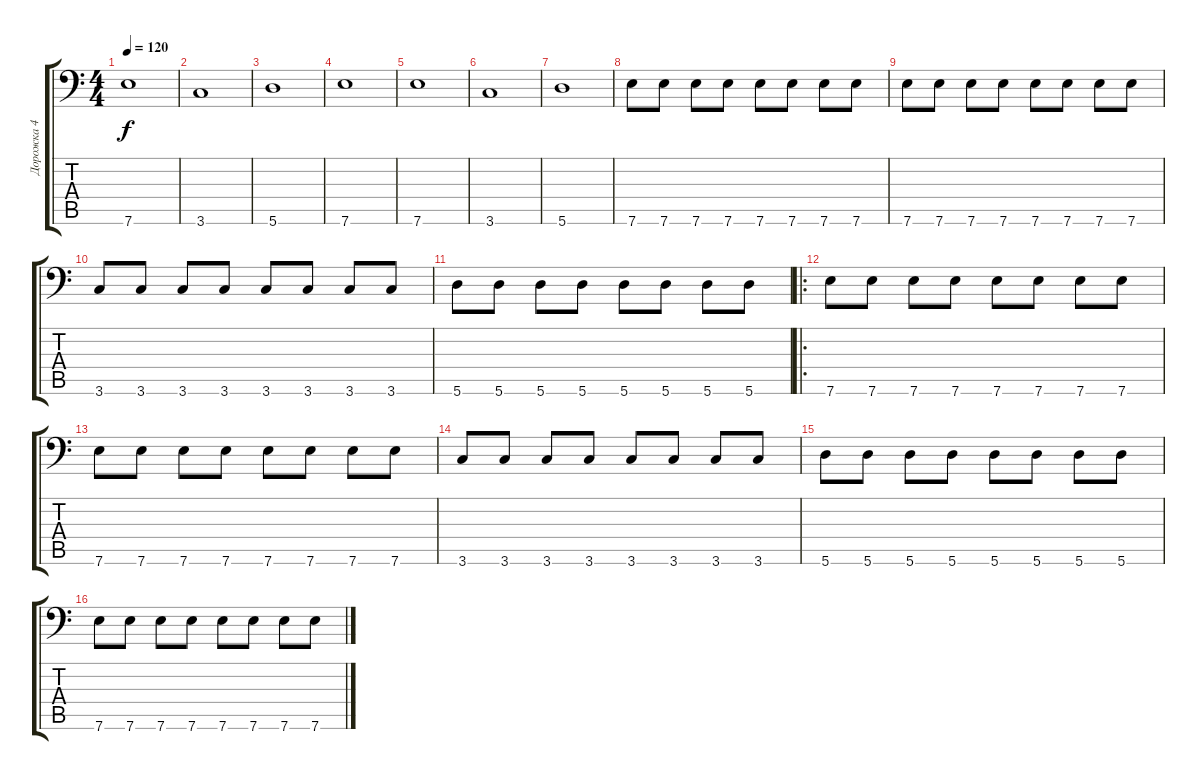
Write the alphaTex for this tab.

\track ("Дорожка 4" "Дорожка 4") {instrument electricbasspick}
\staff {score tabs}
\tuning (B3 Gb3 D3 A2 E2 A1) {hide}
\ts (4 4)
\tempo 120
\clef f4
\ks c
7.6.1{dy f} |
3.6.1 |
5.6.1 |
7.6.1 |
7.6.1 |
3.6.1 |
5.6.1 |
7.6.8 7.6.8 7.6.8 7.6.8 7.6.8 7.6.8 7.6.8 7.6.8 |
7.6.8 7.6.8 7.6.8 7.6.8 7.6.8 7.6.8 7.6.8 7.6.8 |
3.6.8 3.6.8 3.6.8 3.6.8 3.6.8 3.6.8 3.6.8 3.6.8 |
5.6.8 5.6.8 5.6.8 5.6.8 5.6.8 5.6.8 5.6.8 5.6.8 |
\ro
7.6.8 7.6.8 7.6.8 7.6.8 7.6.8 7.6.8 7.6.8 7.6.8 |
7.6.8 7.6.8 7.6.8 7.6.8 7.6.8 7.6.8 7.6.8 7.6.8 |
3.6.8 3.6.8 3.6.8 3.6.8 3.6.8 3.6.8 3.6.8 3.6.8 |
5.6.8 5.6.8 5.6.8 5.6.8 5.6.8 5.6.8 5.6.8 5.6.8 |
7.6.8 7.6.8 7.6.8 7.6.8 7.6.8 7.6.8 7.6.8 7.6.8
